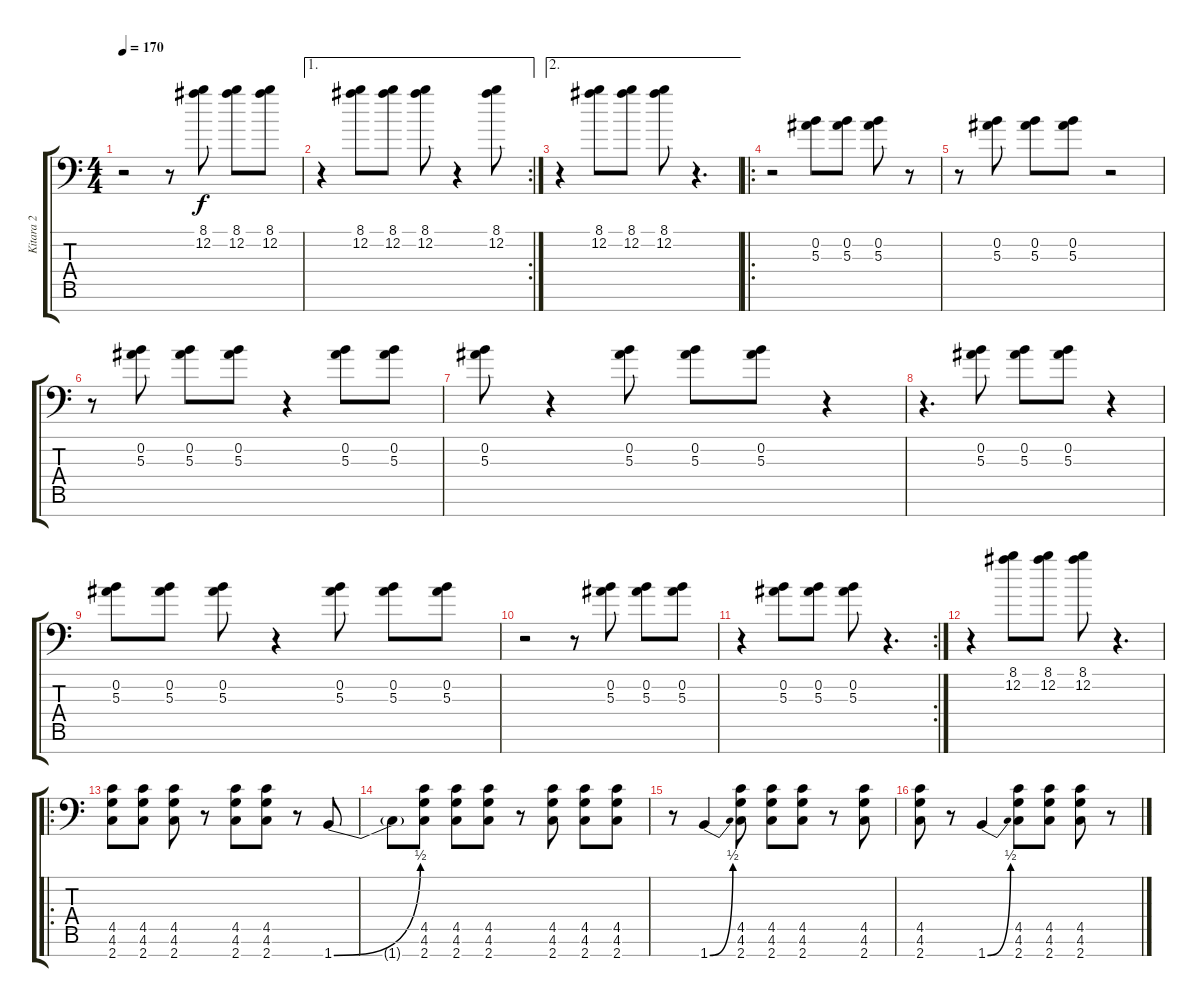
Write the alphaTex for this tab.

\track ("Kitara 2" "Kitara 2") {instrument distortionguitar}
\staff {score tabs}
\tuning (Eb4 Bb3 Gb3 Db3 Ab2 Eb2 Bb1) {hide}
\ts (4 4)
\tempo 170
\clef f4
\ks c
r.2{dy f} r.8 (8.1 12.2).8 (8.1 12.2).8 (8.1 12.2).8 |
\ae 1
\rc 2
r.4 (8.1 12.2).8 (8.1 12.2).8 (8.1 12.2).8 r.4 (8.1 12.2).8 |
\ae 2
r.4 (8.1 12.2).8 (8.1 12.2).8 (8.1 12.2).8 r.4{d} |
\ro
r.2 (0.2 5.3).8 (0.2 5.3).8 (0.2 5.3).8 r.8 |
r.8 (0.2 5.3).8 (0.2 5.3).8 (0.2 5.3).8 r.2 |
r.8 (0.2 5.3).8 (0.2 5.3).8 (0.2 5.3).8 r.4 (0.2 5.3).8 (0.2 5.3).8 |
(0.2 5.3).8 r.4 (0.2 5.3).8 (0.2 5.3).8 (0.2 5.3).8 r.4 |
r.4{d} (0.2 5.3).8 (0.2 5.3).8 (0.2 5.3).8 r.4 |
(0.2 5.3).8 (0.2 5.3).8 (0.2 5.3).8 r.4 (0.2 5.3).8 (0.2 5.3).8 (0.2 5.3).8 |
r.2 r.8 (0.2 5.3).8 (0.2 5.3).8 (0.2 5.3).8 |
\rc 2
r.4 (0.2 5.3).8 (0.2 5.3).8 (0.2 5.3).8 r.4{d} |
r.4 (8.1 12.2).8 (8.1 12.2).8 (8.1 12.2).8 r.4{d} |
\ro
(4.5 4.6 2.7).8 (4.5 4.6 2.7).8 (4.5 4.6 2.7).8 r.8 (4.5 4.6 2.7).8 (4.5 4.6 2.7).8 r.8 1.7{be (bend 0 0 60 2)}.8 |
1.7{t}.8 (4.5 4.6 2.7).8 (4.5 4.6 2.7).8 (4.5 4.6 2.7).8 r.8 (4.5 4.6 2.7).8 (4.5 4.6 2.7).8 (4.5 4.6 2.7).8 |
r.8 1.7{be (bend 0 0 60 2)}.4 (4.5 4.6 2.7).8 (4.5 4.6 2.7).8 (4.5 4.6 2.7).8 r.8 (4.5 4.6 2.7).8 |
(4.5 4.6 2.7).8 r.8 1.7{be (bend 0 0 60 2)}.4 (4.5 4.6 2.7).8 (4.5 4.6 2.7).8 (4.5 4.6 2.7).8 r.8
